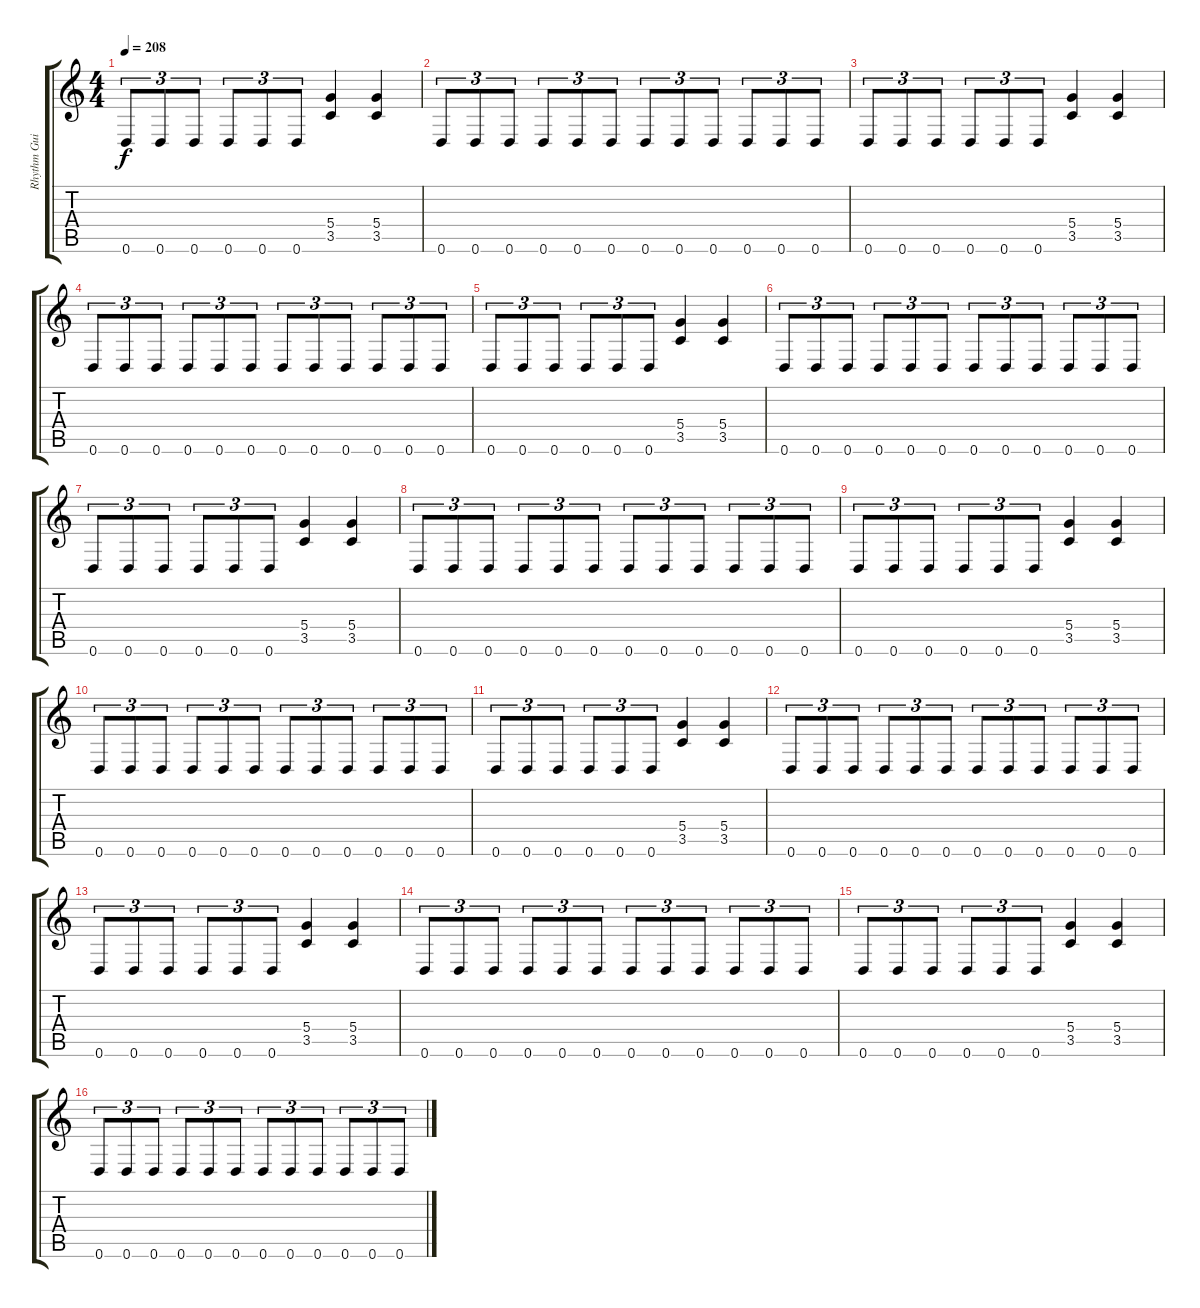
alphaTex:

\track ("Rhythm Guitar" "Rhythm Gui") {instrument distortionguitar}
\staff {score tabs}
\tuning (E4 B3 G3 D3 A2 D2) {hide}
\ts (4 4)
\tempo 208
\clef g2
\ks c
0.6.8{tu (3 2) dy f} 0.6.8{tu (3 2)} 0.6.8{tu (3 2)} 0.6.8{tu (3 2)} 0.6.8{tu (3 2)} 0.6.8{tu (3 2)} (5.4 3.5).4 (5.4 3.5).4 |
0.6.8{tu (3 2)} 0.6.8{tu (3 2)} 0.6.8{tu (3 2)} 0.6.8{tu (3 2)} 0.6.8{tu (3 2)} 0.6.8{tu (3 2)} 0.6.8{tu (3 2)} 0.6.8{tu (3 2)} 0.6.8{tu (3 2)} 0.6.8{tu (3 2)} 0.6.8{tu (3 2)} 0.6.8{tu (3 2)} |
0.6.8{tu (3 2)} 0.6.8{tu (3 2)} 0.6.8{tu (3 2)} 0.6.8{tu (3 2)} 0.6.8{tu (3 2)} 0.6.8{tu (3 2)} (5.4 3.5).4 (5.4 3.5).4 |
0.6.8{tu (3 2)} 0.6.8{tu (3 2)} 0.6.8{tu (3 2)} 0.6.8{tu (3 2)} 0.6.8{tu (3 2)} 0.6.8{tu (3 2)} 0.6.8{tu (3 2)} 0.6.8{tu (3 2)} 0.6.8{tu (3 2)} 0.6.8{tu (3 2)} 0.6.8{tu (3 2)} 0.6.8{tu (3 2)} |
0.6.8{tu (3 2)} 0.6.8{tu (3 2)} 0.6.8{tu (3 2)} 0.6.8{tu (3 2)} 0.6.8{tu (3 2)} 0.6.8{tu (3 2)} (5.4 3.5).4 (5.4 3.5).4 |
0.6.8{tu (3 2)} 0.6.8{tu (3 2)} 0.6.8{tu (3 2)} 0.6.8{tu (3 2)} 0.6.8{tu (3 2)} 0.6.8{tu (3 2)} 0.6.8{tu (3 2)} 0.6.8{tu (3 2)} 0.6.8{tu (3 2)} 0.6.8{tu (3 2)} 0.6.8{tu (3 2)} 0.6.8{tu (3 2)} |
0.6.8{tu (3 2)} 0.6.8{tu (3 2)} 0.6.8{tu (3 2)} 0.6.8{tu (3 2)} 0.6.8{tu (3 2)} 0.6.8{tu (3 2)} (5.4 3.5).4 (5.4 3.5).4 |
0.6.8{tu (3 2)} 0.6.8{tu (3 2)} 0.6.8{tu (3 2)} 0.6.8{tu (3 2)} 0.6.8{tu (3 2)} 0.6.8{tu (3 2)} 0.6.8{tu (3 2)} 0.6.8{tu (3 2)} 0.6.8{tu (3 2)} 0.6.8{tu (3 2)} 0.6.8{tu (3 2)} 0.6.8{tu (3 2)} |
0.6.8{tu (3 2)} 0.6.8{tu (3 2)} 0.6.8{tu (3 2)} 0.6.8{tu (3 2)} 0.6.8{tu (3 2)} 0.6.8{tu (3 2)} (5.4 3.5).4 (5.4 3.5).4 |
0.6.8{tu (3 2)} 0.6.8{tu (3 2)} 0.6.8{tu (3 2)} 0.6.8{tu (3 2)} 0.6.8{tu (3 2)} 0.6.8{tu (3 2)} 0.6.8{tu (3 2)} 0.6.8{tu (3 2)} 0.6.8{tu (3 2)} 0.6.8{tu (3 2)} 0.6.8{tu (3 2)} 0.6.8{tu (3 2)} |
0.6.8{tu (3 2)} 0.6.8{tu (3 2)} 0.6.8{tu (3 2)} 0.6.8{tu (3 2)} 0.6.8{tu (3 2)} 0.6.8{tu (3 2)} (5.4 3.5).4 (5.4 3.5).4 |
0.6.8{tu (3 2)} 0.6.8{tu (3 2)} 0.6.8{tu (3 2)} 0.6.8{tu (3 2)} 0.6.8{tu (3 2)} 0.6.8{tu (3 2)} 0.6.8{tu (3 2)} 0.6.8{tu (3 2)} 0.6.8{tu (3 2)} 0.6.8{tu (3 2)} 0.6.8{tu (3 2)} 0.6.8{tu (3 2)} |
0.6.8{tu (3 2)} 0.6.8{tu (3 2)} 0.6.8{tu (3 2)} 0.6.8{tu (3 2)} 0.6.8{tu (3 2)} 0.6.8{tu (3 2)} (5.4 3.5).4 (5.4 3.5).4 |
0.6.8{tu (3 2) volume 10} 0.6.8{tu (3 2)} 0.6.8{tu (3 2)} 0.6.8{tu (3 2)} 0.6.8{tu (3 2)} 0.6.8{tu (3 2)} 0.6.8{tu (3 2)} 0.6.8{tu (3 2)} 0.6.8{tu (3 2)} 0.6.8{tu (3 2)} 0.6.8{tu (3 2)} 0.6.8{tu (3 2)} |
0.6.8{tu (3 2)} 0.6.8{tu (3 2)} 0.6.8{tu (3 2)} 0.6.8{tu (3 2)} 0.6.8{tu (3 2)} 0.6.8{tu (3 2)} (5.4 3.5).4 (5.4 3.5).4 |
0.6.8{tu (3 2)} 0.6.8{tu (3 2)} 0.6.8{tu (3 2)} 0.6.8{tu (3 2)} 0.6.8{tu (3 2)} 0.6.8{tu (3 2)} 0.6.8{tu (3 2)} 0.6.8{tu (3 2)} 0.6.8{tu (3 2)} 0.6.8{tu (3 2)} 0.6.8{tu (3 2)} 0.6.8{tu (3 2)}
